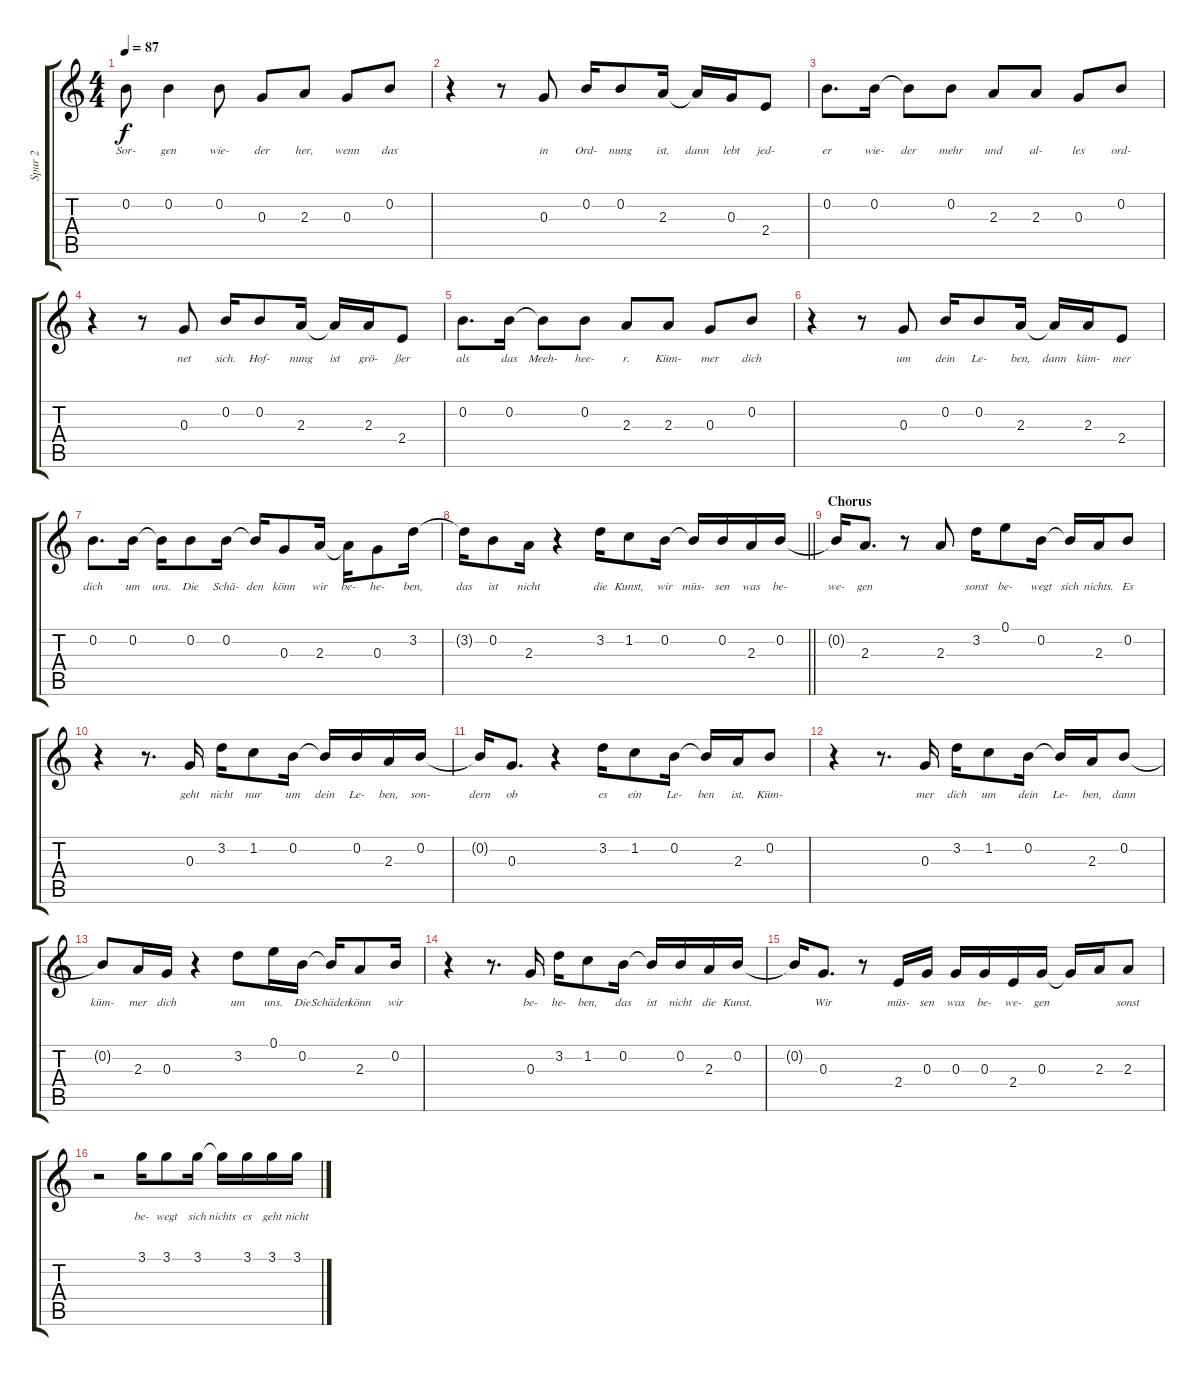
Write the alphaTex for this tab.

\track ("Spur 2" "Spur 2") {instrument acousticguitarsteel}
\staff {score tabs}
\tuning (E4 B3 G3 D3 A2 E2) {hide}
\ts (4 4)
\tempo 87
\clef g2
\ks c
0.2{t}.8{lyrics (0 "Sor-") lyrics (1 "") lyrics (2 "") lyrics (3 "") lyrics (4 "") dy f} 0.2.4{lyrics (0 "gen") lyrics (1 "") lyrics (2 "") lyrics (3 "") lyrics (4 "")} 0.2.8{lyrics (0 "wie-") lyrics (1 "") lyrics (2 "") lyrics (3 "") lyrics (4 "")} 0.3.8{lyrics (0 "der") lyrics (1 "") lyrics (2 "") lyrics (3 "") lyrics (4 "")} 2.3.8{lyrics (0 "her,") lyrics (1 "") lyrics (2 "") lyrics (3 "") lyrics (4 "")} 0.3.8{lyrics (0 "wenn") lyrics (1 "") lyrics (2 "") lyrics (3 "") lyrics (4 "")} 0.2.8{lyrics (0 "das") lyrics (1 "") lyrics (2 "") lyrics (3 "") lyrics (4 "")} |
r.4 r.8 0.3.8{lyrics (0 "in") lyrics (1 "") lyrics (2 "") lyrics (3 "") lyrics (4 "")} 0.2.16{lyrics (0 "Ord-") lyrics (1 "") lyrics (2 "") lyrics (3 "") lyrics (4 "")} 0.2.8{lyrics (0 "nung") lyrics (1 "") lyrics (2 "") lyrics (3 "") lyrics (4 "")} 2.3.16{lyrics (0 "ist,") lyrics (1 "") lyrics (2 "") lyrics (3 "") lyrics (4 "")} 2.3{t}.16{lyrics (0 "dann") lyrics (1 "") lyrics (2 "") lyrics (3 "") lyrics (4 "")} 0.3.16{lyrics (0 "lebt") lyrics (1 "") lyrics (2 "") lyrics (3 "") lyrics (4 "")} 2.4.8{lyrics (0 "jed-") lyrics (1 "") lyrics (2 "") lyrics (3 "") lyrics (4 "")} |
0.2.8{d lyrics (0 "er") lyrics (1 "") lyrics (2 "") lyrics (3 "") lyrics (4 "")} 0.2.16{lyrics (0 "wie-") lyrics (1 "") lyrics (2 "") lyrics (3 "") lyrics (4 "")} 0.2{t}.8{lyrics (0 "der") lyrics (1 "") lyrics (2 "") lyrics (3 "") lyrics (4 "")} 0.2.8{lyrics (0 "mehr") lyrics (1 "") lyrics (2 "") lyrics (3 "") lyrics (4 "")} 2.3.8{lyrics (0 "und") lyrics (1 "") lyrics (2 "") lyrics (3 "") lyrics (4 "")} 2.3.8{lyrics (0 "al-") lyrics (1 "") lyrics (2 "") lyrics (3 "") lyrics (4 "")} 0.3.8{lyrics (0 "les") lyrics (1 "") lyrics (2 "") lyrics (3 "") lyrics (4 "")} 0.2.8{lyrics (0 "ord-") lyrics (1 "") lyrics (2 "") lyrics (3 "") lyrics (4 "")} |
r.4 r.8 0.3.8{lyrics (0 "net") lyrics (1 "") lyrics (2 "") lyrics (3 "") lyrics (4 "")} 0.2.16{lyrics (0 "sich.") lyrics (1 "") lyrics (2 "") lyrics (3 "") lyrics (4 "")} 0.2.8{lyrics (0 "Hof-") lyrics (1 "") lyrics (2 "") lyrics (3 "") lyrics (4 "")} 2.3.16{lyrics (0 "nung") lyrics (1 "") lyrics (2 "") lyrics (3 "") lyrics (4 "")} 2.3{t}.16{lyrics (0 "ist") lyrics (1 "") lyrics (2 "") lyrics (3 "") lyrics (4 "")} 2.3.16{lyrics (0 "grö-") lyrics (1 "") lyrics (2 "") lyrics (3 "") lyrics (4 "")} 2.4.8{lyrics (0 "ßer") lyrics (1 "") lyrics (2 "") lyrics (3 "") lyrics (4 "")} |
0.2.8{d lyrics (0 "als") lyrics (1 "") lyrics (2 "") lyrics (3 "") lyrics (4 "")} 0.2.16{lyrics (0 "das") lyrics (1 "") lyrics (2 "") lyrics (3 "") lyrics (4 "")} 0.2{t}.8{lyrics (0 "Meeh-") lyrics (1 "") lyrics (2 "") lyrics (3 "") lyrics (4 "")} 0.2.8{lyrics (0 "hee-") lyrics (1 "") lyrics (2 "") lyrics (3 "") lyrics (4 "")} 2.3.8{lyrics (0 "r.") lyrics (1 "") lyrics (2 "") lyrics (3 "") lyrics (4 "")} 2.3.8{lyrics (0 "Küm-") lyrics (1 "") lyrics (2 "") lyrics (3 "") lyrics (4 "")} 0.3.8{lyrics (0 "mer") lyrics (1 "") lyrics (2 "") lyrics (3 "") lyrics (4 "")} 0.2.8{lyrics (0 "dich") lyrics (1 "") lyrics (2 "") lyrics (3 "") lyrics (4 "")} |
r.4 r.8 0.3.8{lyrics (0 "um") lyrics (1 "") lyrics (2 "") lyrics (3 "") lyrics (4 "")} 0.2.16{lyrics (0 "dein") lyrics (1 "") lyrics (2 "") lyrics (3 "") lyrics (4 "")} 0.2.8{lyrics (0 "Le-") lyrics (1 "") lyrics (2 "") lyrics (3 "") lyrics (4 "")} 2.3.16{lyrics (0 "ben,") lyrics (1 "") lyrics (2 "") lyrics (3 "") lyrics (4 "")} 2.3{t}.16{lyrics (0 "dann") lyrics (1 "") lyrics (2 "") lyrics (3 "") lyrics (4 "")} 2.3.16{lyrics (0 "küm-") lyrics (1 "") lyrics (2 "") lyrics (3 "") lyrics (4 "")} 2.4.8{lyrics (0 "mer") lyrics (1 "") lyrics (2 "") lyrics (3 "") lyrics (4 "")} |
0.2.8{d lyrics (0 "dich") lyrics (1 "") lyrics (2 "") lyrics (3 "") lyrics (4 "")} 0.2.16{lyrics (0 "um") lyrics (1 "") lyrics (2 "") lyrics (3 "") lyrics (4 "")} 0.2{t}.16{lyrics (0 "uns.") lyrics (1 "") lyrics (2 "") lyrics (3 "") lyrics (4 "")} 0.2.8{lyrics (0 "Die") lyrics (1 "") lyrics (2 "") lyrics (3 "") lyrics (4 "")} 0.2.16{lyrics (0 "Schä-") lyrics (1 "") lyrics (2 "") lyrics (3 "") lyrics (4 "")} 0.2{t}.16{lyrics (0 "den") lyrics (1 "") lyrics (2 "") lyrics (3 "") lyrics (4 "")} 0.3.8{lyrics (0 "könn") lyrics (1 "") lyrics (2 "") lyrics (3 "") lyrics (4 "")} 2.3.16{lyrics (0 "wir") lyrics (1 "") lyrics (2 "") lyrics (3 "") lyrics (4 "")} 2.3{t}.16{lyrics (0 "be-") lyrics (1 "") lyrics (2 "") lyrics (3 "") lyrics (4 "")} 0.3.8{lyrics (0 "he-") lyrics (1 "") lyrics (2 "") lyrics (3 "") lyrics (4 "")} 3.2.16{lyrics (0 "ben,") lyrics (1 "") lyrics (2 "") lyrics (3 "") lyrics (4 "")} |
\barLineRight lightlight
3.2{t}.16{lyrics (0 "das") lyrics (1 "") lyrics (2 "") lyrics (3 "") lyrics (4 "")} 0.2.8{lyrics (0 "ist") lyrics (1 "") lyrics (2 "") lyrics (3 "") lyrics (4 "")} 2.3.16{lyrics (0 "nicht") lyrics (1 "") lyrics (2 "") lyrics (3 "") lyrics (4 "")} r.4 3.2.16{lyrics (0 "die") lyrics (1 "") lyrics (2 "") lyrics (3 "") lyrics (4 "")} 1.2.8{lyrics (0 "Kunst,") lyrics (1 "") lyrics (2 "") lyrics (3 "") lyrics (4 "")} 0.2.16{lyrics (0 "wir") lyrics (1 "") lyrics (2 "") lyrics (3 "") lyrics (4 "")} 0.2{t}.16{lyrics (0 "müs-") lyrics (1 "") lyrics (2 "") lyrics (3 "") lyrics (4 "")} 0.2.16{lyrics (0 "sen") lyrics (1 "") lyrics (2 "") lyrics (3 "") lyrics (4 "")} 2.3.16{lyrics (0 "was") lyrics (1 "") lyrics (2 "") lyrics (3 "") lyrics (4 "")} 0.2.16{lyrics (0 "be-") lyrics (1 "") lyrics (2 "") lyrics (3 "") lyrics (4 "")} |
\section ("" "Chorus")
0.2{t}.16{lyrics (0 "we-") lyrics (1 "") lyrics (2 "") lyrics (3 "") lyrics (4 "")} 2.3.8{d lyrics (0 "gen") lyrics (1 "") lyrics (2 "") lyrics (3 "") lyrics (4 "")} r.8 2.3.8{lyrics (0 "") lyrics (1 "") lyrics (2 "") lyrics (3 "") lyrics (4 "")} 3.2.16{lyrics (0 "sonst") lyrics (1 "") lyrics (2 "") lyrics (3 "") lyrics (4 "")} 0.1.8{lyrics (0 "be-") lyrics (1 "") lyrics (2 "") lyrics (3 "") lyrics (4 "")} 0.2.16{lyrics (0 "wegt") lyrics (1 "") lyrics (2 "") lyrics (3 "") lyrics (4 "")} 0.2{t}.16{lyrics (0 "sich") lyrics (1 "") lyrics (2 "") lyrics (3 "") lyrics (4 "")} 2.3.16{lyrics (0 "nichts.") lyrics (1 "") lyrics (2 "") lyrics (3 "") lyrics (4 "")} 0.2.8{lyrics (0 "Es") lyrics (1 "") lyrics (2 "") lyrics (3 "") lyrics (4 "")} |
r.4 r.8{d} 0.3.16{lyrics (0 "geht") lyrics (1 "") lyrics (2 "") lyrics (3 "") lyrics (4 "")} 3.2.16{lyrics (0 "nicht") lyrics (1 "") lyrics (2 "") lyrics (3 "") lyrics (4 "")} 1.2.8{lyrics (0 "nur") lyrics (1 "") lyrics (2 "") lyrics (3 "") lyrics (4 "")} 0.2.16{lyrics (0 "um") lyrics (1 "") lyrics (2 "") lyrics (3 "") lyrics (4 "")} 0.2{t}.16{lyrics (0 "dein") lyrics (1 "") lyrics (2 "") lyrics (3 "") lyrics (4 "")} 0.2.16{lyrics (0 "Le-") lyrics (1 "") lyrics (2 "") lyrics (3 "") lyrics (4 "")} 2.3.16{lyrics (0 "ben,") lyrics (1 "") lyrics (2 "") lyrics (3 "") lyrics (4 "")} 0.2.16{lyrics (0 "son-") lyrics (1 "") lyrics (2 "") lyrics (3 "") lyrics (4 "")} |
0.2{t}.16{lyrics (0 "dern") lyrics (1 "") lyrics (2 "") lyrics (3 "") lyrics (4 "")} 0.3.8{d lyrics (0 "ob") lyrics (1 "") lyrics (2 "") lyrics (3 "") lyrics (4 "")} r.4 3.2.16{lyrics (0 "es") lyrics (1 "") lyrics (2 "") lyrics (3 "") lyrics (4 "")} 1.2.8{lyrics (0 "ein") lyrics (1 "") lyrics (2 "") lyrics (3 "") lyrics (4 "")} 0.2.16{lyrics (0 "Le-") lyrics (1 "") lyrics (2 "") lyrics (3 "") lyrics (4 "")} 0.2{t}.16{lyrics (0 "ben") lyrics (1 "") lyrics (2 "") lyrics (3 "") lyrics (4 "")} 2.3.16{lyrics (0 "ist.") lyrics (1 "") lyrics (2 "") lyrics (3 "") lyrics (4 "")} 0.2.8{lyrics (0 "Küm-") lyrics (1 "") lyrics (2 "") lyrics (3 "") lyrics (4 "")} |
r.4 r.8{d} 0.3.16{lyrics (0 "mer") lyrics (1 "") lyrics (2 "") lyrics (3 "") lyrics (4 "")} 3.2.16{lyrics (0 "dich") lyrics (1 "") lyrics (2 "") lyrics (3 "") lyrics (4 "")} 1.2.8{lyrics (0 "um") lyrics (1 "") lyrics (2 "") lyrics (3 "") lyrics (4 "")} 0.2.16{lyrics (0 "dein") lyrics (1 "") lyrics (2 "") lyrics (3 "") lyrics (4 "")} 0.2{t}.16{lyrics (0 "Le-") lyrics (1 "") lyrics (2 "") lyrics (3 "") lyrics (4 "")} 2.3.16{lyrics (0 "ben,") lyrics (1 "") lyrics (2 "") lyrics (3 "") lyrics (4 "")} 0.2.8{lyrics (0 "dann") lyrics (1 "") lyrics (2 "") lyrics (3 "") lyrics (4 "")} |
0.2{t}.8{lyrics (0 "küm-") lyrics (1 "") lyrics (2 "") lyrics (3 "") lyrics (4 "")} 2.3.16{lyrics (0 "mer") lyrics (1 "") lyrics (2 "") lyrics (3 "") lyrics (4 "")} 0.3.16{lyrics (0 "dich") lyrics (1 "") lyrics (2 "") lyrics (3 "") lyrics (4 "")} r.4 3.2.8{lyrics (0 "um") lyrics (1 "") lyrics (2 "") lyrics (3 "") lyrics (4 "")} 0.1.16{lyrics (0 "uns.") lyrics (1 "") lyrics (2 "") lyrics (3 "") lyrics (4 "")} 0.2.16{lyrics (0 "Die") lyrics (1 "") lyrics (2 "") lyrics (3 "") lyrics (4 "")} 0.2{t}.16{lyrics (0 "Schäden") lyrics (1 "") lyrics (2 "") lyrics (3 "") lyrics (4 "")} 2.3.8{lyrics (0 "könn") lyrics (1 "") lyrics (2 "") lyrics (3 "") lyrics (4 "")} 0.2.16{lyrics (0 "wir") lyrics (1 "") lyrics (2 "") lyrics (3 "") lyrics (4 "")} |
r.4 r.8{d} 0.3.16{lyrics (0 "be-") lyrics (1 "") lyrics (2 "") lyrics (3 "") lyrics (4 "")} 3.2.16{lyrics (0 "he-") lyrics (1 "") lyrics (2 "") lyrics (3 "") lyrics (4 "")} 1.2.8{lyrics (0 "ben,") lyrics (1 "") lyrics (2 "") lyrics (3 "") lyrics (4 "")} 0.2.16{lyrics (0 "das") lyrics (1 "") lyrics (2 "") lyrics (3 "") lyrics (4 "")} 0.2{t}.16{lyrics (0 "ist") lyrics (1 "") lyrics (2 "") lyrics (3 "") lyrics (4 "")} 0.2.16{lyrics (0 "nicht") lyrics (1 "") lyrics (2 "") lyrics (3 "") lyrics (4 "")} 2.3.16{lyrics (0 "die") lyrics (1 "") lyrics (2 "") lyrics (3 "") lyrics (4 "")} 0.2.16{lyrics (0 "Kunst.") lyrics (1 "") lyrics (2 "") lyrics (3 "") lyrics (4 "")} |
0.2{t}.16{lyrics (0 "") lyrics (1 "") lyrics (2 "") lyrics (3 "") lyrics (4 "")} 0.3.8{d lyrics (0 "Wir") lyrics (1 "") lyrics (2 "") lyrics (3 "") lyrics (4 "")} r.8 2.4.16{lyrics (0 "müs-") lyrics (1 "") lyrics (2 "") lyrics (3 "") lyrics (4 "")} 0.3.16{lyrics (0 "sen") lyrics (1 "") lyrics (2 "") lyrics (3 "") lyrics (4 "")} 0.3.16{lyrics (0 "was") lyrics (1 "") lyrics (2 "") lyrics (3 "") lyrics (4 "")} 0.3.16{lyrics (0 "be-") lyrics (1 "") lyrics (2 "") lyrics (3 "") lyrics (4 "")} 2.4.16{lyrics (0 "we-") lyrics (1 "") lyrics (2 "") lyrics (3 "") lyrics (4 "")} 0.3.16{lyrics (0 "gen") lyrics (1 "") lyrics (2 "") lyrics (3 "") lyrics (4 "")} 0.3{t}.16{lyrics (0 "") lyrics (1 "") lyrics (2 "") lyrics (3 "") lyrics (4 "")} 2.3.16{lyrics (0 "") lyrics (1 "") lyrics (2 "") lyrics (3 "") lyrics (4 "")} 2.3.8{lyrics (0 "sonst") lyrics (1 "") lyrics (2 "") lyrics (3 "") lyrics (4 "")} |
r.2 3.1.16{lyrics (0 "be-") lyrics (1 "") lyrics (2 "") lyrics (3 "") lyrics (4 "")} 3.1.8{lyrics (0 "wegt") lyrics (1 "") lyrics (2 "") lyrics (3 "") lyrics (4 "")} 3.1.16{lyrics (0 "sich") lyrics (1 "") lyrics (2 "") lyrics (3 "") lyrics (4 "")} 3.1{t}.16{lyrics (0 "nichts") lyrics (1 "") lyrics (2 "") lyrics (3 "") lyrics (4 "")} 3.1.16{lyrics (0 "es") lyrics (1 "") lyrics (2 "") lyrics (3 "") lyrics (4 "")} 3.1.16{lyrics (0 "geht") lyrics (1 "") lyrics (2 "") lyrics (3 "") lyrics (4 "")} 3.1.16{lyrics (0 "nicht") lyrics (1 "") lyrics (2 "") lyrics (3 "") lyrics (4 "")}
